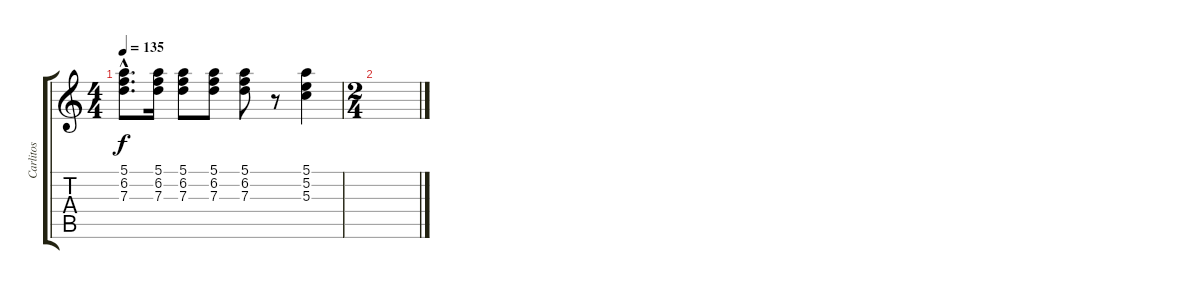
\track ("Carlitos" "Carlitos") {instrument distortionguitar}
\staff {score tabs}
\tuning (E4 B3 G3 D3 A2 E2) {hide}
\ts (4 4)
\tempo 135
\clef g2
\ks c
(5.1{hac} 6.2{hac} 7.3{hac}).8{d dy f volume 5} (5.1 6.2 7.3).16 (5.1 6.2 7.3).8 (5.1 6.2 7.3).8 (5.1 6.2 7.3).8 r.8 (5.1 5.2 5.3).4 |
\ts (2 4)
